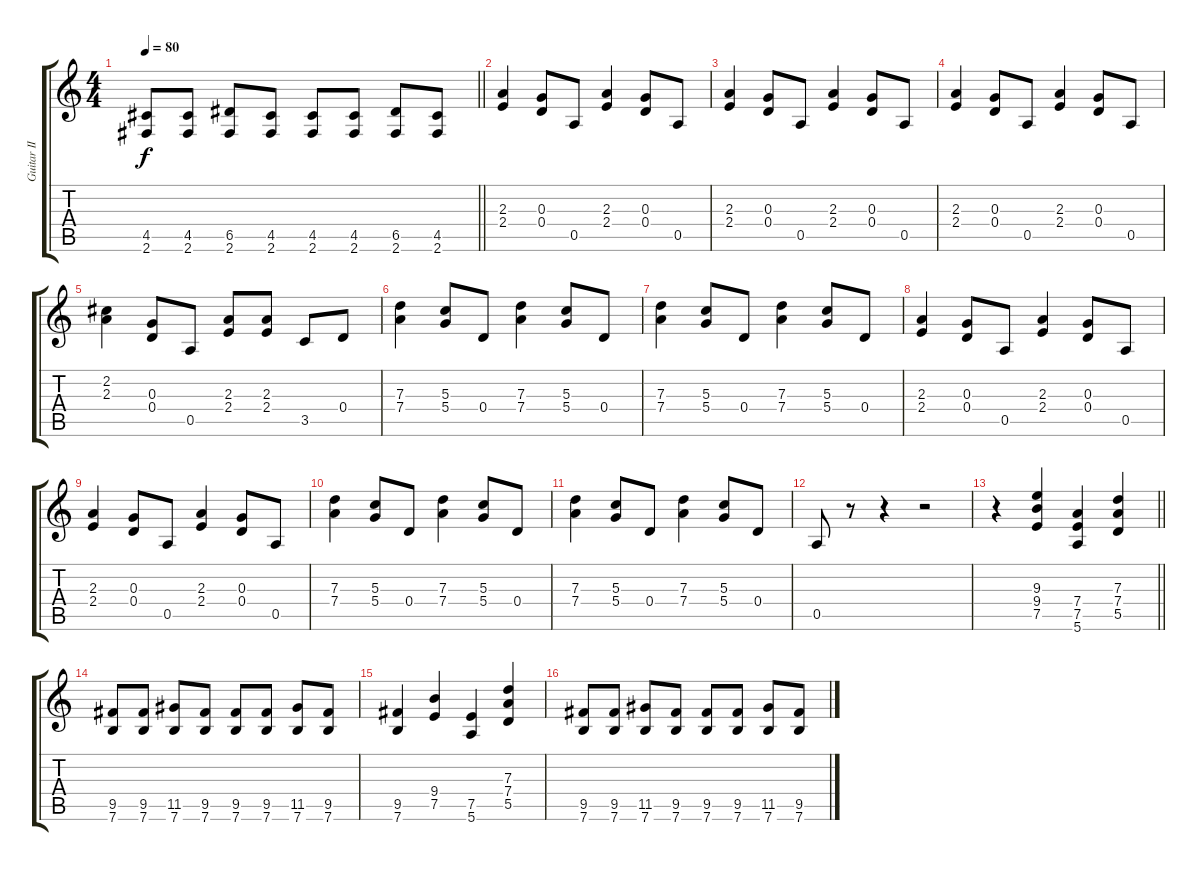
\track ("Guitar II" "Guitar II") {instrument distortionguitar}
\staff {score tabs}
\tuning (E4 B3 G3 D3 A2 E2) {hide}
\ts (4 4)
\tempo 80
\clef g2
\barLineRight lightlight
\ks c
(4.5 2.6).8{dy f} (4.5 2.6).8 (6.5 2.6).8 (4.5 2.6).8 (4.5 2.6).8 (4.5 2.6).8 (6.5 2.6).8 (4.5 2.6).8 |
(2.3 2.4).4 (0.3 0.4).8 0.5.8 (2.3 2.4).4 (0.3 0.4).8 0.5.8 |
(2.3 2.4).4 (0.3 0.4).8 0.5.8 (2.3 2.4).4 (0.3 0.4).8 0.5.8 |
(2.3 2.4).4 (0.3 0.4).8 0.5.8 (2.3 2.4).4 (0.3 0.4).8 0.5.8 |
(2.2 2.3).4 (0.3 0.4).8 0.5.8 (2.3 2.4).8 (2.3 2.4).8 3.5.8 0.4.8 |
(7.3 7.4).4 (5.3 5.4).8 0.4.8 (7.3 7.4).4 (5.3 5.4).8 0.4.8 |
(7.3 7.4).4 (5.3 5.4).8 0.4.8 (7.3 7.4).4 (5.3 5.4).8 0.4.8 |
(2.3 2.4).4 (0.3 0.4).8 0.5.8 (2.3 2.4).4 (0.3 0.4).8 0.5.8 |
(2.3 2.4).4 (0.3 0.4).8 0.5.8 (2.3 2.4).4 (0.3 0.4).8 0.5.8 |
(7.3 7.4).4 (5.3 5.4).8 0.4.8 (7.3 7.4).4 (5.3 5.4).8 0.4.8 |
(7.3 7.4).4 (5.3 5.4).8 0.4.8 (7.3 7.4).4 (5.3 5.4).8 0.4.8 |
0.5.8 r.8 r.4 r.2 |
\barLineRight lightlight
r.4 (9.3 9.4 7.5).4 (7.4 7.5 5.6).4 (7.3 7.4 5.5).4 |
(9.5 7.6).8 (9.5 7.6).8 (11.5 7.6).8 (9.5 7.6).8 (9.5 7.6).8 (9.5 7.6).8 (11.5 7.6).8 (9.5 7.6).8 |
(9.5 7.6).4 (9.4 7.5).4 (7.5 5.6).4 (7.3 7.4 5.5).4 |
(9.5 7.6).8 (9.5 7.6).8 (11.5 7.6).8 (9.5 7.6).8 (9.5 7.6).8 (9.5 7.6).8 (11.5 7.6).8 (9.5 7.6).8
